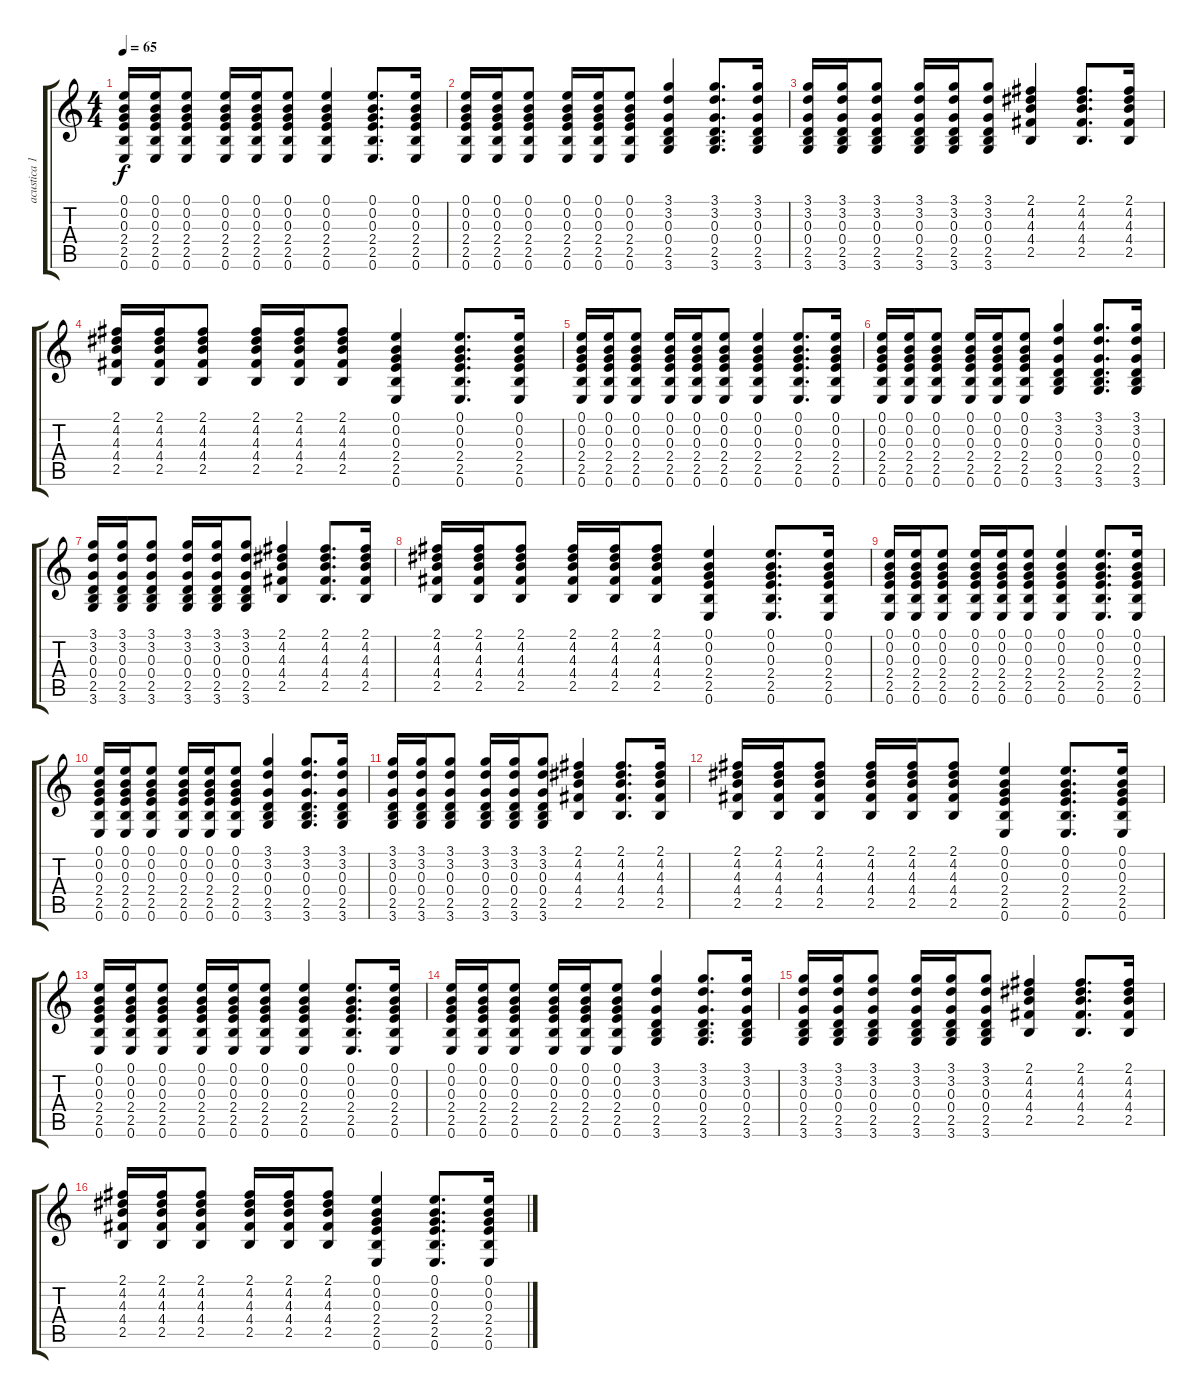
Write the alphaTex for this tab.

\track ("acustica 1" "acustica 1") {instrument acousticguitarnylon}
\staff {score tabs}
\tuning (E4 B3 G3 D3 A2 E2) {hide}
\ts (4 4)
\tempo 65
\clef g2
\ks c
(0.1 0.2 0.3 2.4 2.5 0.6).16{dy f} (0.1 0.2 0.3 2.4 2.5 0.6).16 (0.1 0.2 0.3 2.4 2.5 0.6).8 (0.1 0.2 0.3 2.4 2.5 0.6).16 (0.1 0.2 0.3 2.4 2.5 0.6).16 (0.1 0.2 0.3 2.4 2.5 0.6).8 (0.1 0.2 0.3 2.4 2.5 0.6).4 (0.1 0.2 0.3 2.4 2.5 0.6).8{d} (0.1 0.2 0.3 2.4 2.5 0.6).16 |
(0.1 0.2 0.3 2.4 2.5 0.6).16 (0.1 0.2 0.3 2.4 2.5 0.6).16 (0.1 0.2 0.3 2.4 2.5 0.6).8 (0.1 0.2 0.3 2.4 2.5 0.6).16 (0.1 0.2 0.3 2.4 2.5 0.6).16 (0.1 0.2 0.3 2.4 2.5 0.6).8 (3.1 3.2 0.3 0.4 2.5 3.6).4 (3.1 3.2 0.3 0.4 2.5 3.6).8{d} (3.1 3.2 0.3 0.4 2.5 3.6).16 |
(3.1 3.2 0.3 0.4 2.5 3.6).16 (3.1 3.2 0.3 0.4 2.5 3.6).16 (3.1 3.2 0.3 0.4 2.5 3.6).8 (3.1 3.2 0.3 0.4 2.5 3.6).16 (3.1 3.2 0.3 0.4 2.5 3.6).16 (3.1 3.2 0.3 0.4 2.5 3.6).8 (2.1 4.2 4.3 4.4 2.5).4 (2.1 4.2 4.3 4.4 2.5).8{d} (2.1 4.2 4.3 4.4 2.5).16 |
(2.1 4.2 4.3 4.4 2.5).16 (2.1 4.2 4.3 4.4 2.5).16 (2.1 4.2 4.3 4.4 2.5).8 (2.1 4.2 4.3 4.4 2.5).16 (2.1 4.2 4.3 4.4 2.5).16 (2.1 4.2 4.3 4.4 2.5).8 (0.1 0.2 0.3 2.4 2.5 0.6).4 (0.1 0.2 0.3 2.4 2.5 0.6).8{d} (0.1 0.2 0.3 2.4 2.5 0.6).16 |
(0.1 0.2 0.3 2.4 2.5 0.6).16 (0.1 0.2 0.3 2.4 2.5 0.6).16 (0.1 0.2 0.3 2.4 2.5 0.6).8 (0.1 0.2 0.3 2.4 2.5 0.6).16 (0.1 0.2 0.3 2.4 2.5 0.6).16 (0.1 0.2 0.3 2.4 2.5 0.6).8 (0.1 0.2 0.3 2.4 2.5 0.6).4 (0.1 0.2 0.3 2.4 2.5 0.6).8{d} (0.1 0.2 0.3 2.4 2.5 0.6).16 |
(0.1 0.2 0.3 2.4 2.5 0.6).16 (0.1 0.2 0.3 2.4 2.5 0.6).16 (0.1 0.2 0.3 2.4 2.5 0.6).8 (0.1 0.2 0.3 2.4 2.5 0.6).16 (0.1 0.2 0.3 2.4 2.5 0.6).16 (0.1 0.2 0.3 2.4 2.5 0.6).8 (3.1 3.2 0.3 0.4 2.5 3.6).4 (3.1 3.2 0.3 0.4 2.5 3.6).8{d} (3.1 3.2 0.3 0.4 2.5 3.6).16 |
(3.1 3.2 0.3 0.4 2.5 3.6).16 (3.1 3.2 0.3 0.4 2.5 3.6).16 (3.1 3.2 0.3 0.4 2.5 3.6).8 (3.1 3.2 0.3 0.4 2.5 3.6).16 (3.1 3.2 0.3 0.4 2.5 3.6).16 (3.1 3.2 0.3 0.4 2.5 3.6).8 (2.1 4.2 4.3 4.4 2.5).4 (2.1 4.2 4.3 4.4 2.5).8{d} (2.1 4.2 4.3 4.4 2.5).16 |
(2.1 4.2 4.3 4.4 2.5).16 (2.1 4.2 4.3 4.4 2.5).16 (2.1 4.2 4.3 4.4 2.5).8 (2.1 4.2 4.3 4.4 2.5).16 (2.1 4.2 4.3 4.4 2.5).16 (2.1 4.2 4.3 4.4 2.5).8 (0.1 0.2 0.3 2.4 2.5 0.6).4 (0.1 0.2 0.3 2.4 2.5 0.6).8{d} (0.1 0.2 0.3 2.4 2.5 0.6).16 |
(0.1 0.2 0.3 2.4 2.5 0.6).16 (0.1 0.2 0.3 2.4 2.5 0.6).16 (0.1 0.2 0.3 2.4 2.5 0.6).8 (0.1 0.2 0.3 2.4 2.5 0.6).16 (0.1 0.2 0.3 2.4 2.5 0.6).16 (0.1 0.2 0.3 2.4 2.5 0.6).8 (0.1 0.2 0.3 2.4 2.5 0.6).4 (0.1 0.2 0.3 2.4 2.5 0.6).8{d} (0.1 0.2 0.3 2.4 2.5 0.6).16 |
(0.1 0.2 0.3 2.4 2.5 0.6).16 (0.1 0.2 0.3 2.4 2.5 0.6).16 (0.1 0.2 0.3 2.4 2.5 0.6).8 (0.1 0.2 0.3 2.4 2.5 0.6).16 (0.1 0.2 0.3 2.4 2.5 0.6).16 (0.1 0.2 0.3 2.4 2.5 0.6).8 (3.1 3.2 0.3 0.4 2.5 3.6).4 (3.1 3.2 0.3 0.4 2.5 3.6).8{d} (3.1 3.2 0.3 0.4 2.5 3.6).16 |
(3.1 3.2 0.3 0.4 2.5 3.6).16 (3.1 3.2 0.3 0.4 2.5 3.6).16 (3.1 3.2 0.3 0.4 2.5 3.6).8 (3.1 3.2 0.3 0.4 2.5 3.6).16 (3.1 3.2 0.3 0.4 2.5 3.6).16 (3.1 3.2 0.3 0.4 2.5 3.6).8 (2.1 4.2 4.3 4.4 2.5).4 (2.1 4.2 4.3 4.4 2.5).8{d} (2.1 4.2 4.3 4.4 2.5).16 |
(2.1 4.2 4.3 4.4 2.5).16 (2.1 4.2 4.3 4.4 2.5).16 (2.1 4.2 4.3 4.4 2.5).8 (2.1 4.2 4.3 4.4 2.5).16 (2.1 4.2 4.3 4.4 2.5).16 (2.1 4.2 4.3 4.4 2.5).8 (0.1 0.2 0.3 2.4 2.5 0.6).4 (0.1 0.2 0.3 2.4 2.5 0.6).8{d} (0.1 0.2 0.3 2.4 2.5 0.6).16 |
(0.1 0.2 0.3 2.4 2.5 0.6).16 (0.1 0.2 0.3 2.4 2.5 0.6).16 (0.1 0.2 0.3 2.4 2.5 0.6).8 (0.1 0.2 0.3 2.4 2.5 0.6).16 (0.1 0.2 0.3 2.4 2.5 0.6).16 (0.1 0.2 0.3 2.4 2.5 0.6).8 (0.1 0.2 0.3 2.4 2.5 0.6).4 (0.1 0.2 0.3 2.4 2.5 0.6).8{d} (0.1 0.2 0.3 2.4 2.5 0.6).16 |
(0.1 0.2 0.3 2.4 2.5 0.6).16 (0.1 0.2 0.3 2.4 2.5 0.6).16 (0.1 0.2 0.3 2.4 2.5 0.6).8 (0.1 0.2 0.3 2.4 2.5 0.6).16 (0.1 0.2 0.3 2.4 2.5 0.6).16 (0.1 0.2 0.3 2.4 2.5 0.6).8 (3.1 3.2 0.3 0.4 2.5 3.6).4 (3.1 3.2 0.3 0.4 2.5 3.6).8{d} (3.1 3.2 0.3 0.4 2.5 3.6).16 |
(3.1 3.2 0.3 0.4 2.5 3.6).16 (3.1 3.2 0.3 0.4 2.5 3.6).16 (3.1 3.2 0.3 0.4 2.5 3.6).8 (3.1 3.2 0.3 0.4 2.5 3.6).16 (3.1 3.2 0.3 0.4 2.5 3.6).16 (3.1 3.2 0.3 0.4 2.5 3.6).8 (2.1 4.2 4.3 4.4 2.5).4 (2.1 4.2 4.3 4.4 2.5).8{d} (2.1 4.2 4.3 4.4 2.5).16 |
(2.1 4.2 4.3 4.4 2.5).16 (2.1 4.2 4.3 4.4 2.5).16 (2.1 4.2 4.3 4.4 2.5).8 (2.1 4.2 4.3 4.4 2.5).16 (2.1 4.2 4.3 4.4 2.5).16 (2.1 4.2 4.3 4.4 2.5).8 (0.1 0.2 0.3 2.4 2.5 0.6).4 (0.1 0.2 0.3 2.4 2.5 0.6).8{d} (0.1 0.2 0.3 2.4 2.5 0.6).16
